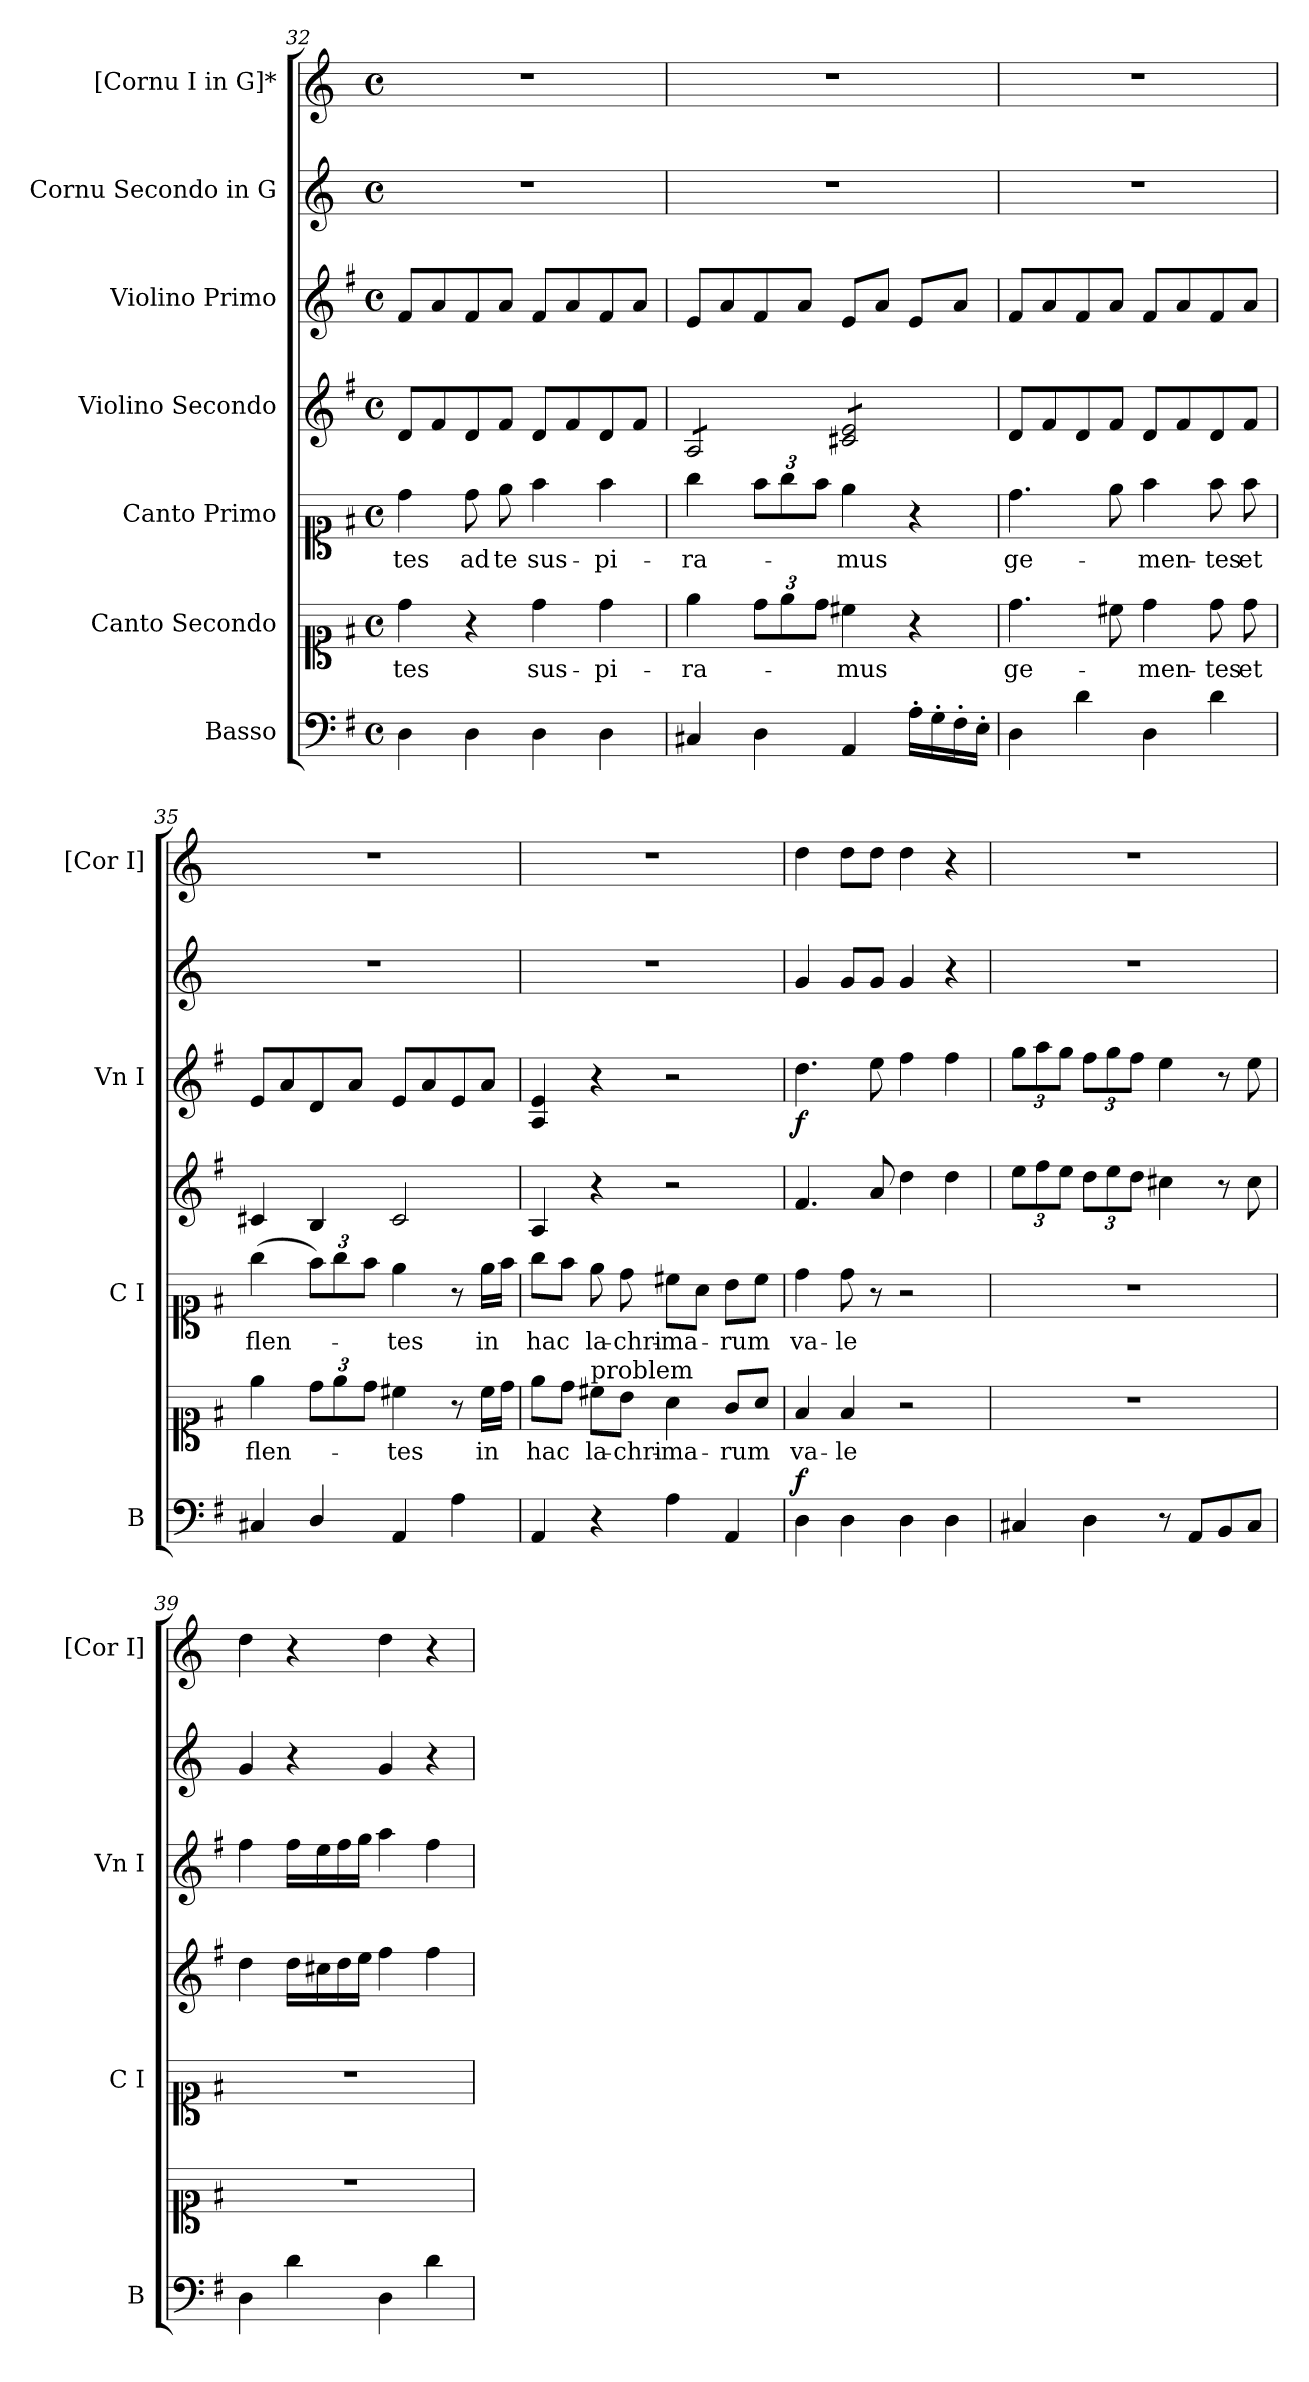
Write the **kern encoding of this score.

**kern	**dynam	**kern	**text	**kern	**text	**kern	**kern	**dynam	**kern	**kern
*part7	*part7	*part6	*part6	*part5	*part5	*part4	*part3	*part3	*part2	*part1
*staff7	*staff7	*staff6	*staff6	*staff5	*staff5	*staff4	*staff3	*staff3	*staff2	*staff1
*I"Basso	*	*I"Canto Secondo	*	*I"Canto Primo	*	*I"Violino Secondo	*I"Violino Primo	*	*I"Cornu Secondo in G	*I"[Cornu I in G]*
*I'B	*	*	*	*I'C I	*	*	*I'Vn I	*	*	*I'[Cor I]
*clefF4	*	*clefC1	*	*clefC1	*	*clefG2	*clefG2	*	*clefG2	*clefG2
*	*	*	*	*	*	*	*	*	*ITrd3c5	*ITrd3c5
*k[f#]	*	*k[f#]	*	*k[f#]	*	*k[f#]	*k[f#]	*	*k[f#]	*k[f#]
*M4/4	*	*M4/4	*	*M4/4	*	*M4/4	*M4/4	*	*M4/4	*M4/4
*met(c)	*	*met(c)	*	*met(c)	*	*met(c)	*met(c)	*	*met(c)	*met(c)
=32	=32	=32	=32	=32	=32	=32	=32	=32	=32	=32
4D	.	4dd	-tes	4dd	-tes	8dL	8f#L	.	1r	1r
.	.	.	.	.	.	8f#	8a	.	.	.
4D	.	4r	.	8dd	ad	8d	8f#	.	.	.
.	.	.	.	8ee	te	8f#J	8aJ	.	.	.
4D	.	4dd	sus-	4ff#	sus-	8dL	8f#L	.	.	.
.	.	.	.	.	.	8f#	8a	.	.	.
4D	.	4dd	-pi-	4ff#	-pi-	8d	8f#	.	.	.
.	.	.	.	.	.	8f#J	8aJ	.	.	.
=33	=33	=33	=33	=33	=33	=33	=33	=33	=33	=33
*	*	*	*	*	*	*tremolo	*	*	*	*
4C#X	.	4ee	-ra-	4gg	-ra-	8AL	8eL	.	1r	1r
.	.	.	.	.	.	8A	8a	.	.	.
4D	.	12ddL	.	12ff#L	.	8A	8f#	.	.	.
.	.	12ee	.	12gg	.	.	.	.	.	.
.	.	.	.	.	.	8AJ	8aJ	.	.	.
.	.	12ddJ	.	12ff#J	.	.	.	.	.	.
4AA	.	4cc#X	-mus	4ee	-mus	8c#X 8eL	8eL	.	.	.
.	.	.	.	.	.	8c#X 8e	8aJ	.	.	.
16A'LL	.	4r	.	4r	.	8c#X 8e	8eL	.	.	.
16G'	.	.	.	.	.	.	.	.	.	.
16F#'	.	.	.	.	.	8c#X 8eJ	8aJ	.	.	.
*	*	*	*	*	*	*Xtremolo	*	*	*	*
16E'JJ	.	.	.	.	.	.	.	.	.	.
=34	=34	=34	=34	=34	=34	=34	=34	=34	=34	=34
4D	.	4.dd	ge-	4.dd	ge-	8dL	8f#L	.	1r	1r
.	.	.	.	.	.	8f#	8a	.	.	.
4d	.	.	.	.	.	8d	8f#	.	.	.
.	.	8cc#X	.	8ee	.	8f#J	8aJ	.	.	.
4D	.	4dd	-men-	4ff#	-men-	8dL	8f#L	.	.	.
.	.	.	.	.	.	8f#	8a	.	.	.
4d	.	8dd	-tes	8ff#	-tes	8d	8f#	.	.	.
.	.	8dd	et	8ff#	et	8f#J	8aJ	.	.	.
=35	=35	=35	=35	=35	=35	=35	=35	=35	=35	=35
4C#X	.	4ee	flen-	(>4gg	flen-	4c#X	8eL	.	1r	1r
.	.	.	.	.	.	.	8a	.	.	.
4D/	.	12ddL	.	12ff#L)	.	4B	8d	.	.	.
.	.	12ee	.	12gg	.	.	.	.	.	.
.	.	.	.	.	.	.	8aJ	.	.	.
.	.	12ddJ	.	12ff#J	.	.	.	.	.	.
4AA	.	4cc#X	-tes	4ee	-tes	2c#	8eL	.	.	.
.	.	.	.	.	.	.	8a	.	.	.
4A	.	8r	.	8r	.	.	8e	.	.	.
.	.	16cc#LL	in	16eeLL	in	.	8aJ	.	.	.
.	.	16ddJJ	.	16ff#JJ	.	.	.	.	.	.
=36	=36	=36	=36	=36	=36	=36	=36	=36	=36	=36
4AA	.	8eeL	hac	8ggL	hac	4A	4A 4e	.	1r	1r
.	.	8ddJ	.	8ff#J	.	.	.	.	.	.
!	!	!LO:TX:a:t=problem	!	!	!	!	!	!	!	!
4r	.	8cc#XL	la-	8ee	la-	4r	4r	.	.	.
.	.	8bJ	-chri-	8dd	-chri-	.	.	.	.	.
4A	.	4a	-ma-	8cc#XL	-ma-	2r	2r	.	.	.
.	.	.	.	8aJ	.	.	.	.	.	.
4AA	.	8g/L	-rum	8bL	-rum	.	.	.	.	.
.	.	8aJ	.	8cc#J	.	.	.	.	.	.
=37	=37	=37	=37	=37	=37	=37	=37	=37	=37	=37
!	!LO:DY:a	!	!	!	!	!	!	!	!	!
4D	f	4f#	va-	4dd	va-	4.f#	4.dd	f	4d	4a
4D	.	4f#	-le	8dd	-le	.	.	.	8dL	8aL
.	.	.	.	8r	.	8a	8ee	.	8dJ	8aJ
4D	.	2r	.	2r	.	4dd	4ff#	.	4d	4a
4D	.	.	.	.	.	4dd	4ff#	.	4r	4r
=38	=38	=38	=38	=38	=38	=38	=38	=38	=38	=38
4C#X	.	1r	.	1r	.	12eeL	12ggL	.	1r	1r
.	.	.	.	.	.	12ff#	12aa	.	.	.
.	.	.	.	.	.	12eeJ	12ggJ	.	.	.
4D	.	.	.	.	.	12ddL	12ff#L	.	.	.
.	.	.	.	.	.	12ee	12gg	.	.	.
.	.	.	.	.	.	12ddJ	12ff#J	.	.	.
8r	.	.	.	.	.	4cc#X	4ee	.	.	.
8AAL	.	.	.	.	.	.	.	.	.	.
8BB	.	.	.	.	.	8r	8r	.	.	.
8C#J	.	.	.	.	.	8cc#	8ee	.	.	.
=39	=39	=39	=39	=39	=39	=39	=39	=39	=39	=39
4D	.	1r	.	1r	.	4dd	4ff#	.	4d	4a
4d	.	.	.	.	.	16ddLL	16ff#LL	.	4r	4r
.	.	.	.	.	.	16cc#X	16ee	.	.	.
.	.	.	.	.	.	16dd	16ff#	.	.	.
.	.	.	.	.	.	16eeJJ	16ggJJ	.	.	.
4D	.	.	.	.	.	4ff#	4aa	.	4d	4a
4d	.	.	.	.	.	4ff#	4ff#	.	4r	4r
=	=	=	=	=	=	=	=	=	=	=
*-	*-	*-	*-	*-	*-	*-	*-	*-	*-	*-
